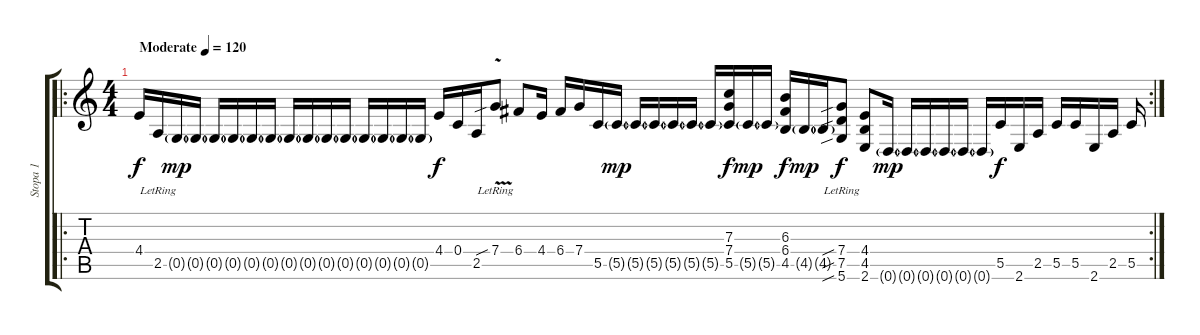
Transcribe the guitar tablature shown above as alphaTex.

\track ("Stopa 1" "Stopa 1") {instrument distortionguitar}
\staff {score tabs}
\tuning (D4 A3 F3 C3 G2 D2) {hide}
\ro
\rc 2
\ts (4 4)
\tempo (120 "Moderate")
\clef g2
\ks c
4.4.16{dy f instrument distortionguitar} 2.5{lr}.16 0.5{g}.16{dy mp} 0.5{g}.16 0.5{g}.16 0.5{g}.16 0.5{g}.16 0.5{g}.16 0.5{g}.16 0.5{g}.16 0.5{g}.16 0.5{g}.16 0.5{g}.16 0.5{g}.16 0.5{g}.16 0.5{g}.16 4.4.16{dy f} 0.4.16 2.5.16 7.4{v sib lr}.8 6.4{lr}.8 4.4.16 6.4.16 7.4.16 5.5.16 5.5{g}.16{dy mp} 5.5{g}.16 5.5{g}.16 5.5{g}.16 5.5{g}.16 5.5{g}.16 (7.3 7.4 5.5).16{dy f} 5.5{g}.16{dy mp} 5.5{g}.16 (6.3 6.4 4.5).16{dy f} 4.5{g}.16{dy mp} 4.5{g}.16 (7.4{sib lr} 7.5{sib lr} 5.6{sib lr}).8{dy f} (4.4 4.5 2.6).8 0.6{g}.16{dy mp} 0.6{g}.16 0.6{g}.16 0.6{g}.16 0.6{g}.16 0.6{g}.16 5.5.16{dy f} 2.6.16 2.5.16 5.5.16 5.5.16 2.6.16 2.5.16 5.5.16
